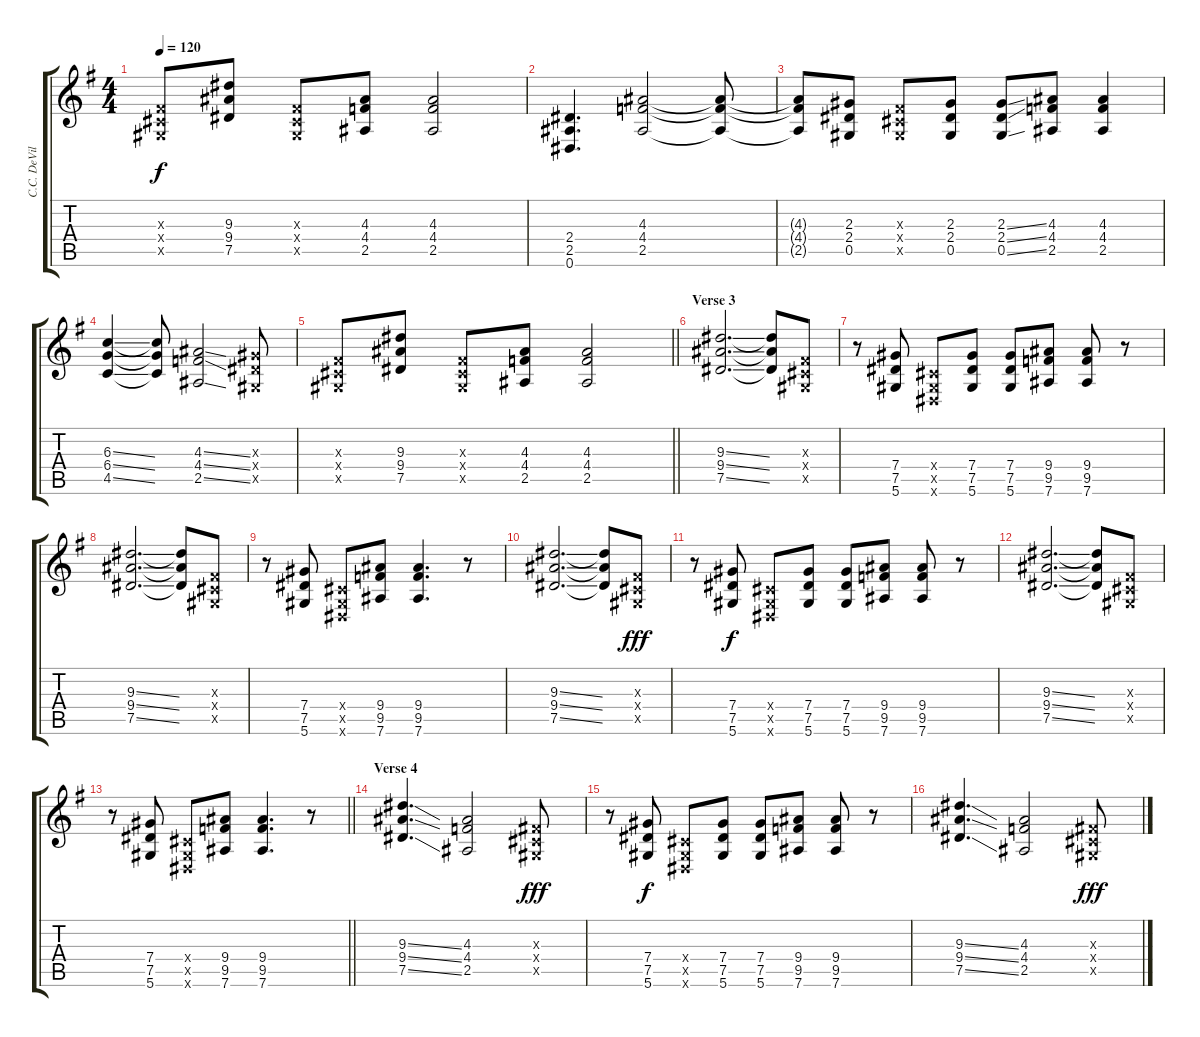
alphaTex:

\track ("C.C. DeVille: Rhythm Guitar" "C.C. DeVil") {instrument overdrivenguitar}
\staff {score tabs}
\tuning (Eb4 Bb3 Gb3 Db3 Ab2 Eb2) {hide}
\ts (4 4)
\tempo 120
\clef g2
\ks g
(0.3{x} 0.4{x} 0.5{x}).8{dy f} (9.3 9.4 7.5).8 (0.3{x} 0.4{x} 0.5{x}).8 (4.3 4.4 2.5).8 (4.3 4.4 2.5).2 |
(2.4 2.5 0.6).4{d} (4.3 4.4 2.5).2 (4.3{t} 4.4{t} 2.5{t}).8 |
(4.3{t} 4.4{t} 2.5{t}).8 (2.3 2.4 0.5).8 (0.3{x} 0.4{x} 0.5{x}).8 (2.3 2.4 0.5).8 (2.3{ss} 2.4{ss} 0.5{ss}).8 (4.3 4.4 2.5).8 (4.3 4.4 2.5).4 |
(6.3{ss} 6.4{ss} 4.5{ss}).4 (6.3{t} 6.4{t} 4.5{t}).8 (4.3{ss} 4.4{ss} 2.5{ss}).2 (2.3{x} 2.4{x} 0.5{x}).8 |
\barLineRight lightlight
(0.3{x} 0.4{x} 0.5{x}).8 (9.3 9.4 7.5).8 (0.3{x} 0.4{x} 0.5{x}).8 (4.3 4.4 2.5).8 (4.3 4.4 2.5).2 |
\section ("" "Verse 3")
(9.3{ss} 9.4{ss} 7.5{ss}).2{d} (9.3{t} 9.4{t} 7.5{t}).8 (0.3{x} 0.4{x} 0.5{x}).8 |
r.8 (7.4 7.5 5.6).8 (0.4{x} 0.5{x} 0.6{x}).8 (7.4 7.5 5.6).8 (7.4 7.5 5.6).8 (9.4 9.5 7.6).8 (9.4 9.5 7.6).8 r.8 |
(9.3{ss} 9.4{ss} 7.5{ss}).2{d} (9.3{t} 9.4{t} 7.5{t}).8 (0.3{x} 0.4{x} 0.5{x}).8 |
r.8 (7.4 7.5 5.6).8 (0.4{x} 0.5{x} 0.6{x}).8 (9.4 9.5 7.6).8 (9.4 9.5 7.6).4{d} r.8 |
(9.3{ss} 9.4{ss} 7.5{ss}).2{d} (9.3{t} 9.4{t} 7.5{t}).8 (0.3{x} 0.4{x} 0.5{x}).8{dy fff} |
r.8 (7.4 7.5 5.6).8{dy f} (0.4{x} 0.5{x} 0.6{x}).8 (7.4 7.5 5.6).8 (7.4 7.5 5.6).8 (9.4 9.5 7.6).8 (9.4 9.5 7.6).8 r.8 |
(9.3{ss} 9.4{ss} 7.5{ss}).2{d} (9.3{t} 9.4{t} 7.5{t}).8 (0.3{x} 0.4{x} 0.5{x}).8 |
\barLineRight lightlight
r.8 (7.4 7.5 5.6).8 (0.4{x} 0.5{x} 0.6{x}).8 (9.4 9.5 7.6).8 (9.4 9.5 7.6).4{d} r.8 |
\section ("" "Verse 4")
(9.3{ss} 9.4{ss} 7.5{ss}).4{d} (4.3 4.4 2.5).2 (0.3{x} 0.4{x} 0.5{x}).8{dy fff} |
r.8 (7.4 7.5 5.6).8{dy f} (0.4{x} 0.5{x} 0.6{x}).8 (7.4 7.5 5.6).8 (7.4 7.5 5.6).8 (9.4 9.5 7.6).8 (9.4 9.5 7.6).8 r.8 |
(9.3{ss} 9.4{ss} 7.5{ss}).4{d} (4.3 4.4 2.5).2 (0.3{x} 0.4{x} 0.5{x}).8{dy fff}
